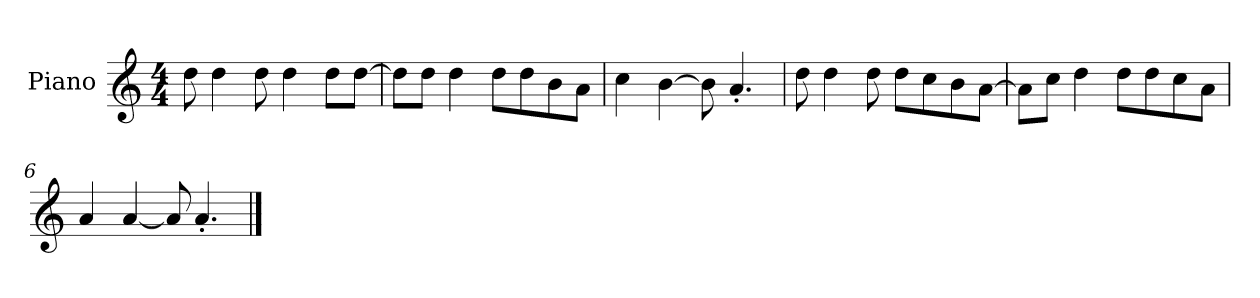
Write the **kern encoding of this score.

**kern
*part1
*staff1
*I"Piano
*I'P-no
*clefG2
*k[]
*M4/4
*MM90
=1
8dd\
4dd\
8dd\
4dd\
8dd\L
[8dd\J
=2
8dd\L]
8dd\J
4dd\
8dd\L
8dd\
8b\
8a\J
=3
4cc\
[4b\
8b\]
4.a'/
=4
8dd\
4dd\
8dd\
8dd\L
8cc\
8b\
[8a\J
=5
8a\L]
8cc\J
4dd\
8dd\L
8dd\
8cc\
8a\J
=6
4a/
[4a/
8a/]
4.a'/
==
*-
